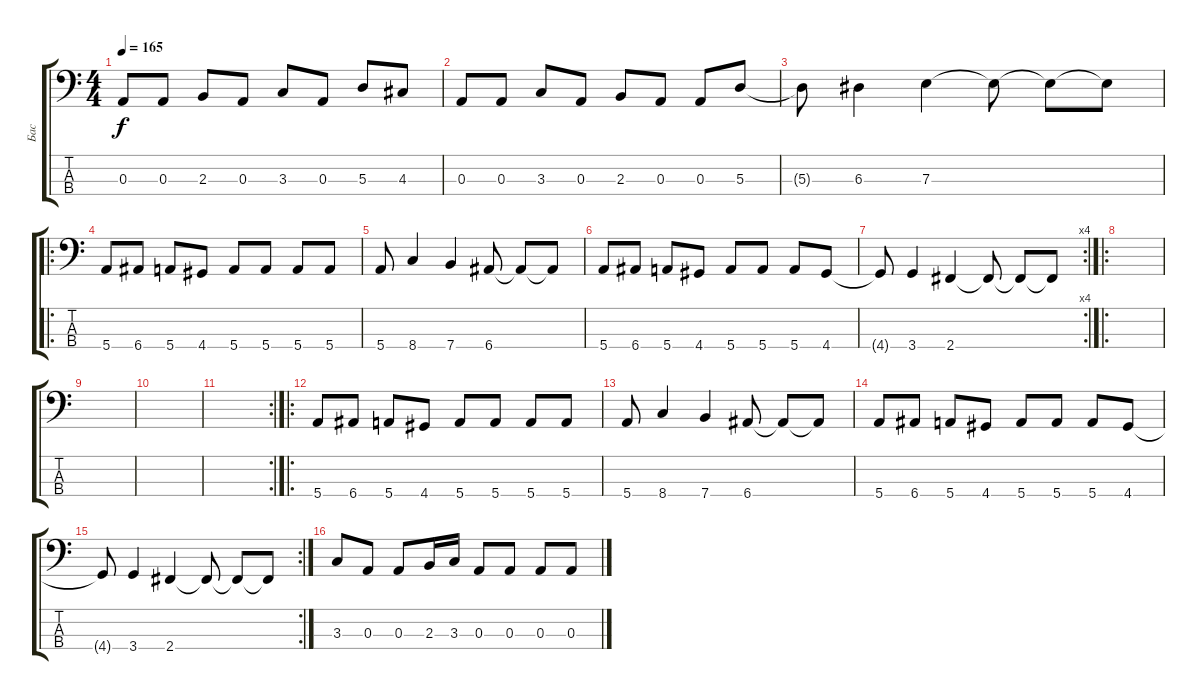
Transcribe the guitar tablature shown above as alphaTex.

\track ("Бас" "Бас") {instrument electricbassfinger}
\staff {score tabs}
\tuning (G2 D2 A1 E1) {hide}
\ts (4 4)
\tempo 165
\clef f4
\ks c
0.3.8{dy f} 0.3.8 2.3.8 0.3.8 3.3.8 0.3.8 5.3.8 4.3.8 |
0.3.8 0.3.8 3.3.8 0.3.8 2.3.8 0.3.8 0.3.8 5.3.8 |
5.3{t}.8 6.3.4 7.3.4 7.3{t}.8 7.3{t}.8 7.3{t}.8 |
\ro
5.4.8 6.4.8 5.4.8 4.4.8 5.4.8 5.4.8 5.4.8 5.4.8 |
5.4.8 8.4.4 7.4.4 6.4.8 6.4{t}.8 6.4{t}.8 |
5.4.8 6.4.8 5.4.8 4.4.8 5.4.8 5.4.8 5.4.8 4.4.8 |
\rc 4
4.4{t}.8 3.4.4 2.4.4 2.4{t}.8 2.4{t}.8 2.4{t}.8 |
\ro
|
|
|
\rc 2
|
\ro
5.4.8 6.4.8 5.4.8 4.4.8 5.4.8 5.4.8 5.4.8 5.4.8 |
5.4.8 8.4.4 7.4.4 6.4.8 6.4{t}.8 6.4{t}.8 |
5.4.8 6.4.8 5.4.8 4.4.8 5.4.8 5.4.8 5.4.8 4.4.8 |
\rc 2
4.4{t}.8 3.4.4 2.4.4 2.4{t}.8 2.4{t}.8 2.4{t}.8 |
3.3.8 0.3.8 0.3.8 2.3.16 3.3.16 0.3.8 0.3.8 0.3.8 0.3.8
